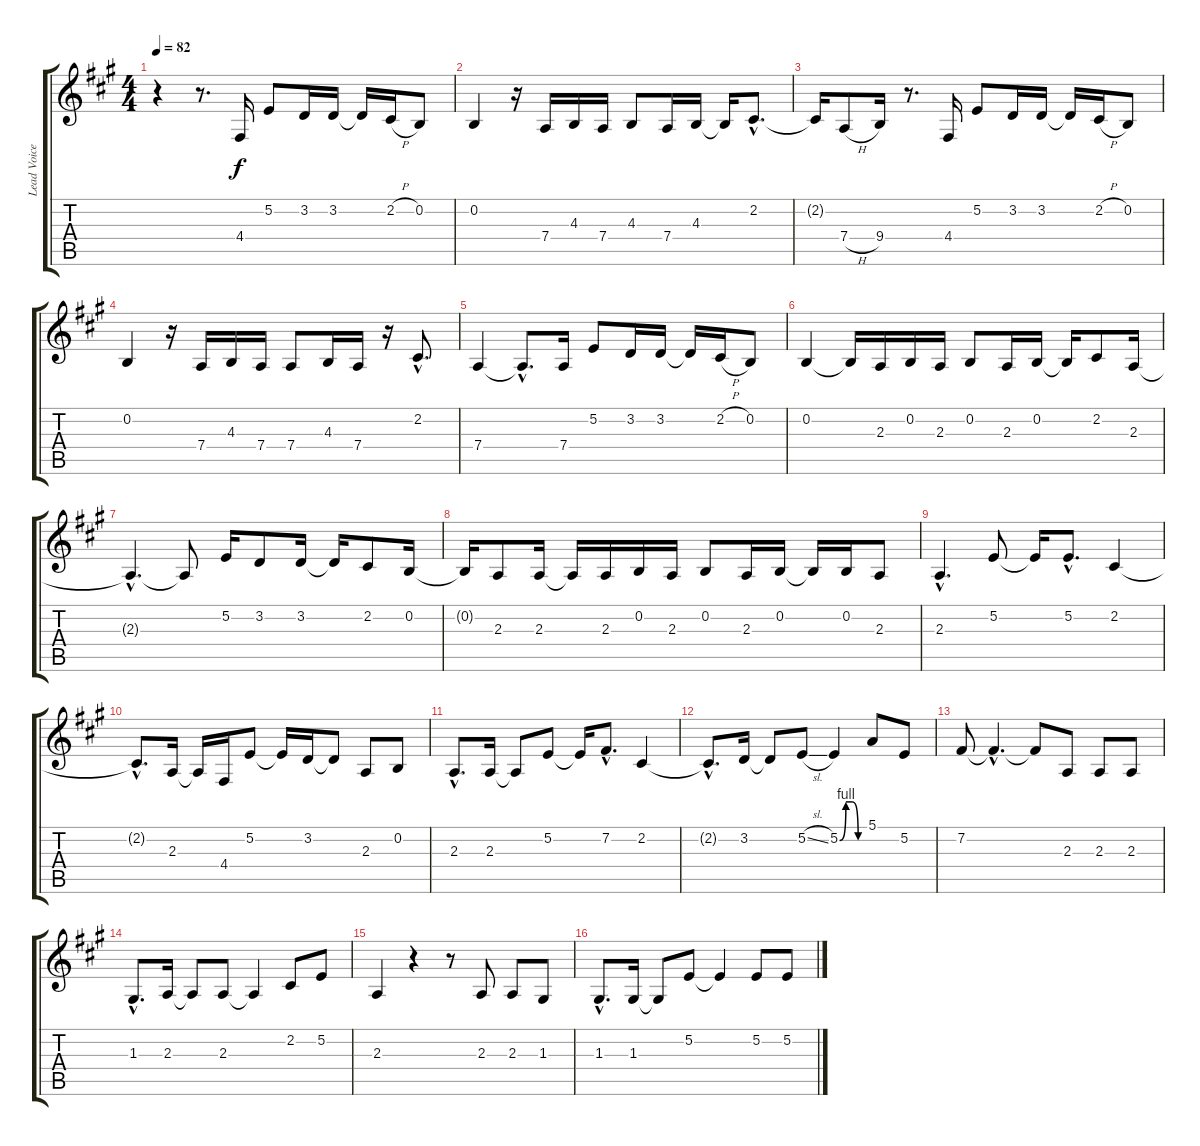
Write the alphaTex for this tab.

\track ("Lead Voice" "Lead Voice") {instrument violin}
\staff {score tabs}
\tuning (E4 B3 G3 D3 A2 E2) {hide}
\ts (4 4)
\tempo 82
\clef g2
\ks a
r.4{dy f} r.8{d} 4.4.16 5.2.8 3.2.16 3.2.16 3.2{t}.16 2.2{h}.16 0.2.8 |
0.2.4 r.16 7.4.16 4.3.16 7.4.16 4.3.8 7.4.16 4.3.16 4.3{t}.16 2.2{hac}.8{d} |
2.2{t}.16 7.4{h}.8 9.4.16 r.8{d} 4.4.16 5.2.8 3.2.16 3.2.16 3.2{t}.16 2.2{h}.16 0.2.8 |
0.2.4 r.16 7.4.16 4.3.16 7.4.16 7.4.8 4.3.16 7.4.16 r.16 2.2{hac}.8{d} |
7.4.4 7.4{hac t}.8{d} 7.4.16 5.2.8 3.2.16 3.2.16 3.2{t}.16 2.2{h}.16 0.2.8 |
0.2.4 0.2{t}.16 2.3.16 0.2.16 2.3.16 0.2.8 2.3.16 0.2.16 0.2{t}.16 2.2.8 2.3.16 |
2.3{hac t}.4{d} 2.3{t}.8 5.2.16 3.2.8 3.2.16 3.2{t}.16 2.2.8 0.2.16 |
0.2{t}.16 2.3.8 2.3.16 2.3{t}.16 2.3.16 0.2.16 2.3.16 0.2.8 2.3.16 0.2.16 0.2{t}.16 0.2.16 2.3.8 |
2.3{hac}.4{d} 5.2.8 5.2{t}.16 5.2{hac}.8{d} 2.2.4 |
2.2{hac t}.8{d} 2.3.16 2.3{t}.16 4.4.16 5.2.8 5.2{t}.16 3.2.16 3.2{t}.8 2.3.8 0.2.8 |
2.3{hac}.8{d} 2.3.16 2.3{t}.8 5.2.8 5.2{t}.16 7.2{hac}.8{d} 2.2.4 |
2.2{hac t}.8{d} 3.2.16 3.2{t}.8 5.2{sl}.8 5.2{be (custom 0 0 15 4 30 4 45 0 60 0)}.4 5.1.8 5.2.8 |
7.2.8 7.2{hac t}.4{d} 7.2{t}.8 2.3.8 2.3.8 2.3.8 |
1.3{hac}.8{d} 2.3.16 2.3{t}.8 2.3.8 2.3{t}.4 2.2.8 5.2.8 |
2.3.4 r.4 r.8 2.3.8 2.3.8 1.3.8 |
1.3{hac}.8{d} 1.3.16 1.3{t}.8 5.2.8 5.2{t}.4 5.2.8 5.2.8
